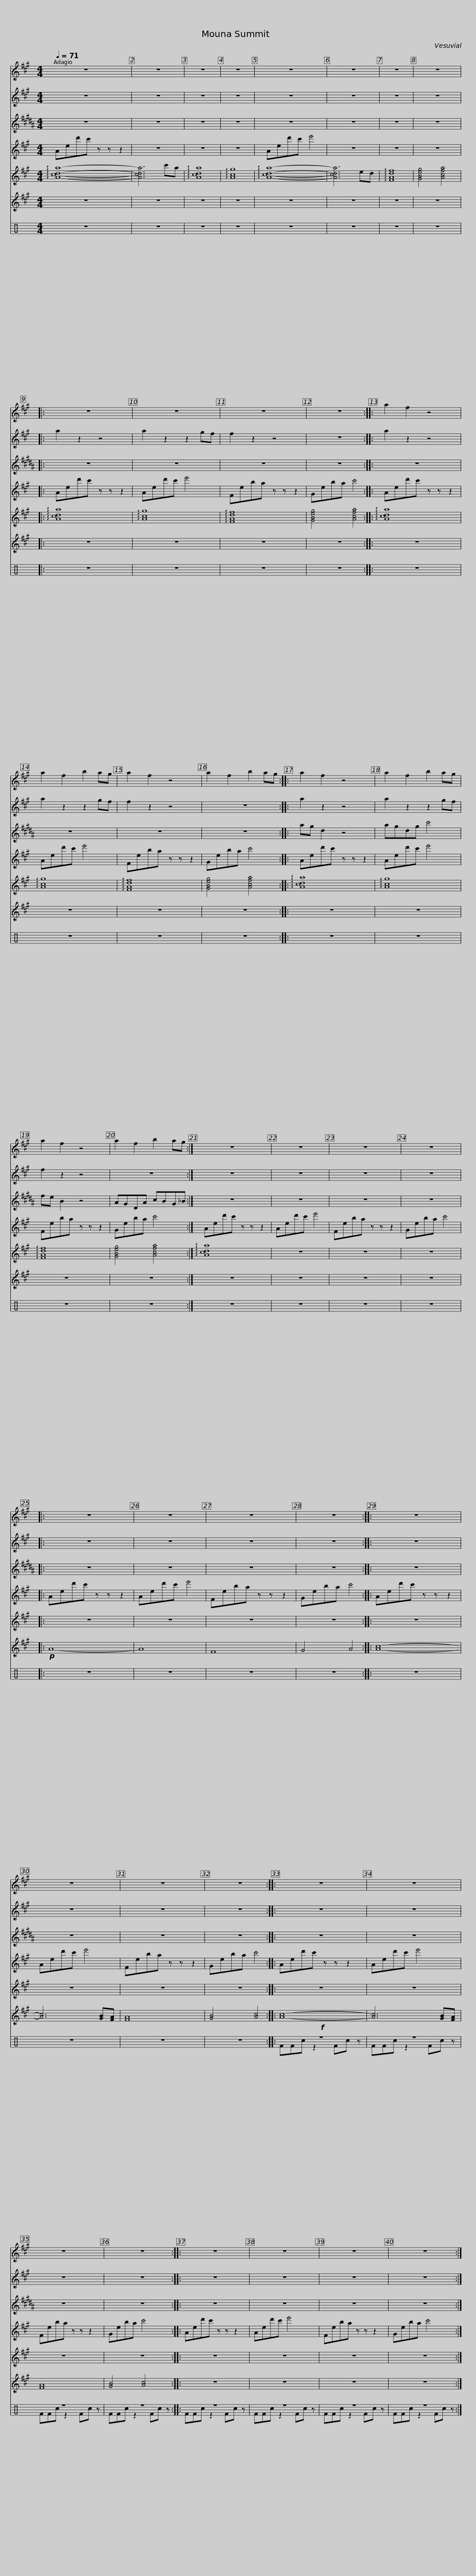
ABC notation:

X:1
%%score 1 2 3 4 5 6 ( 7 8 )
L:1/8
Q:1/4=71
M:4/4
I:linebreak $
K:A
V:1 treble transpose=12
V:2 treble
V:3 treble transpose=-2
V:4 treble
V:5 treble
V:6 treble
V:7 perc
K:none
V:8 perc
K:none
V:1
 z8 | z8 | z8 | z8 | z8 | %5
 z8 | z8 | z8 |:$ z8 | z8 | %10
 z8 | z8 ::$ a2 f2 z4 | a2 f2 b2 ag | a2 f2 z4 | %15
 a2 f2 b2 ag ::$ a2 f2 z4 | a2 f2 b2 ag | a2 f2 z4 | a2 f2 b2 ag :|$ %20
 z8 | z8 | z8 | z8 |: z8 |$ %25
 z8 | z8 | z8 :: z8 | z8 |$ %30
 z8 | z8 :: z8 | z8 | z8 |$ %35
 z8 :: z8 | z8 | z8 |$ z8 :| %40
V:2
 z8 | z8 | z8 | z8 | z8 | %5
 z8 | z8 | z8 |:$ a2 z2 z4 | a2 z2 z2 gf | %10
 f2 z2 z4 | z8 ::$ a2 z2 z4 | a2 z2 z2 gf | f2 z2 z4 | %15
 z8 ::$ a2 z2 z4 | a2 z2 z2 gf | f2 z2 z4 | z8 :|$ %20
 z8 | z8 | z8 | z8 |: z8 |$ %25
 z8 | z8 | z8 :: z8 | z8 |$ %30
 z8 | z8 :: z8 | z8 | z8 |$ %35
 z8 :: z8 | z8 | z8 |$ z8 :| %40
V:3
[K:B] z8 | z8 | z8 | z8 | z8 | %5
 z8 | z8 | z8 |:$ z8 | z8 | %10
 z8 | z8 ::$ z8 | z8 | z8 | %15
 z8 ::$ ag d2 z4 | agdg c'4 | fe B2 z4 | AGDA cBG_B :|$ %20
 z8 | z8 | z8 | z8 |: z8 |$ %25
 z8 | z8 | z8 :: z8 | z8 |$ %30
 z8 | z8 :: z8 | z8 | z8 |$ %35
 z8 :: z8 | z8 | z8 |$ z8 :| %40
V:4
 Aed'c' z z z2 | z8 | z8 | z8 | Aed'c' e'4 | %5
 z8 | z8 | z8 |:$ Aed'c' z z z2 | Aed'c' e'4 | %10
 Feba z z z2 | Geba c'4 ::$ Aed'c' z z z2 | Aed'c' e'4 | Feba z z z2 | %15
 Geba c'4 ::$ Aed'c' z z z2 | Aed'c' e'4 | Feba z z z2 | Geba c'4 :|$ %20
 Aed'c' z z z2 | Aed'c' e'4 | Feba z z z2 | Geba c'4 |: Aed'c' z z z2 |$ %25
 Aed'c' e'4 | Feba z z z2 | Geba c'4 :: Aed'c' z z z2 | Aed'c' e'4 |$ %30
 Feba z z z2 | Geba c'4 :: Aed'c' z z z2 | Aed'c' e'4 | Feba z z z2 |$ %35
 Geba c'4 :: Aed'c' z z z2 | Aed'c' e'4 | Feba z z z2 |$ Geba c'4 :| %40
V:5
 !arpeggio![Acda]8- | [Acda]6 c'a | !arpeggio![Acda]8 | !arpeggio![Acg]8 | !arpeggio![Acda]8- | %5
 [Acda]6 ed | !arpeggio![FAdf]8 | [GBeg]4 [Acfa]4 |:$ !arpeggio![Acda]8 | !arpeggio![Acg]8 | %10
 !arpeggio![FAdf]8 | [GBeg]4 [Acfa]4 ::$ !arpeggio![Acda]8 | !arpeggio![Acg]8 | !arpeggio![FAdf]8 | %15
 [GBeg]4 [Acfa]4 ::$ !arpeggio![Acda]8 | !arpeggio![Acg]8 | !arpeggio![FAdf]8 | [GBeg]4 [Acfa]4 :|$ %20
 !arpeggio![Acda]8 | z8 | z8 | z8 |: z8 |$ %25
 z8 | z8 | z8 :: z8 | z8 |$ %30
 z8 | z8 :: z8 | z8 | z8 |$ %35
 z8 :: z8 | z8 | z8 |$ z8 :| %40
V:6
 z8 | z8 | z8 | z8 | z8 | %5
 z8 | z8 | z8 |:$ z8 | z8 | %10
 z8 | z8 ::$ z8 | z8 | z8 | %15
 z8 ::$ z8 | z8 | z8 | z8 :|$ %20
 z8 | z8 | z8 | z8 |:!p! A8- |$ %25
 A8 | F8 | G4 A4 :: [Ac]8- | [Ac]6 [GB][FA] |$ %30
 [FA]8 | [GB]4 [Ac]4 :: [Ac]8- | [Ac]6 [GB][FA] | [FA]8 |$ %35
 [GB]4 [Ac]4 :: z8 | z8 | z8 |$ z8 :| %40
V:7
[K:C] z8 | z8 | z8 | z8 | z8 | %5
 z8 | z8 | z8 |:$ z8 | z8 | %10
 z8 | z8 ::$ z8 | z8 | z8 | %15
 z8 ::$ z8 | z8 | z8 | z8 :|$ %20
 z8 | z8 | z8 | z8 |: z8 |$ %25
 z8 | z8 | z8 :: z8 | z8 |$ %30
 z8 | z8 ::!f! z8 | z8 | z8 |$ %35
 z8 :: z8 | z8 | z8 |$ z8 :| %40
V:8
[K:C] x8 | x8 | x8 | x8 | x8 | %5
 x8 | x8 | x8 |:$ x8 | x8 | %10
 x8 | x8 ::$ x8 | x8 | x8 | %15
 x8 ::$ x8 | x8 | x8 | x8 :|$ %20
 x8 | x8 | x8 | x8 |: x8 |$ %25
 x8 | x8 | x8 :: x8 | x8 |$ %30
 x8 | x8 :: FFc z2 Fc z | FFc z2 Fc z | FFc z2 Fc z |$ %35
 FFc z2 Fc z :: FFc z2 Fc z | FFc z2 Fc z | FFc z2 Fc z |$ FFc z2 Fc z :| %40
